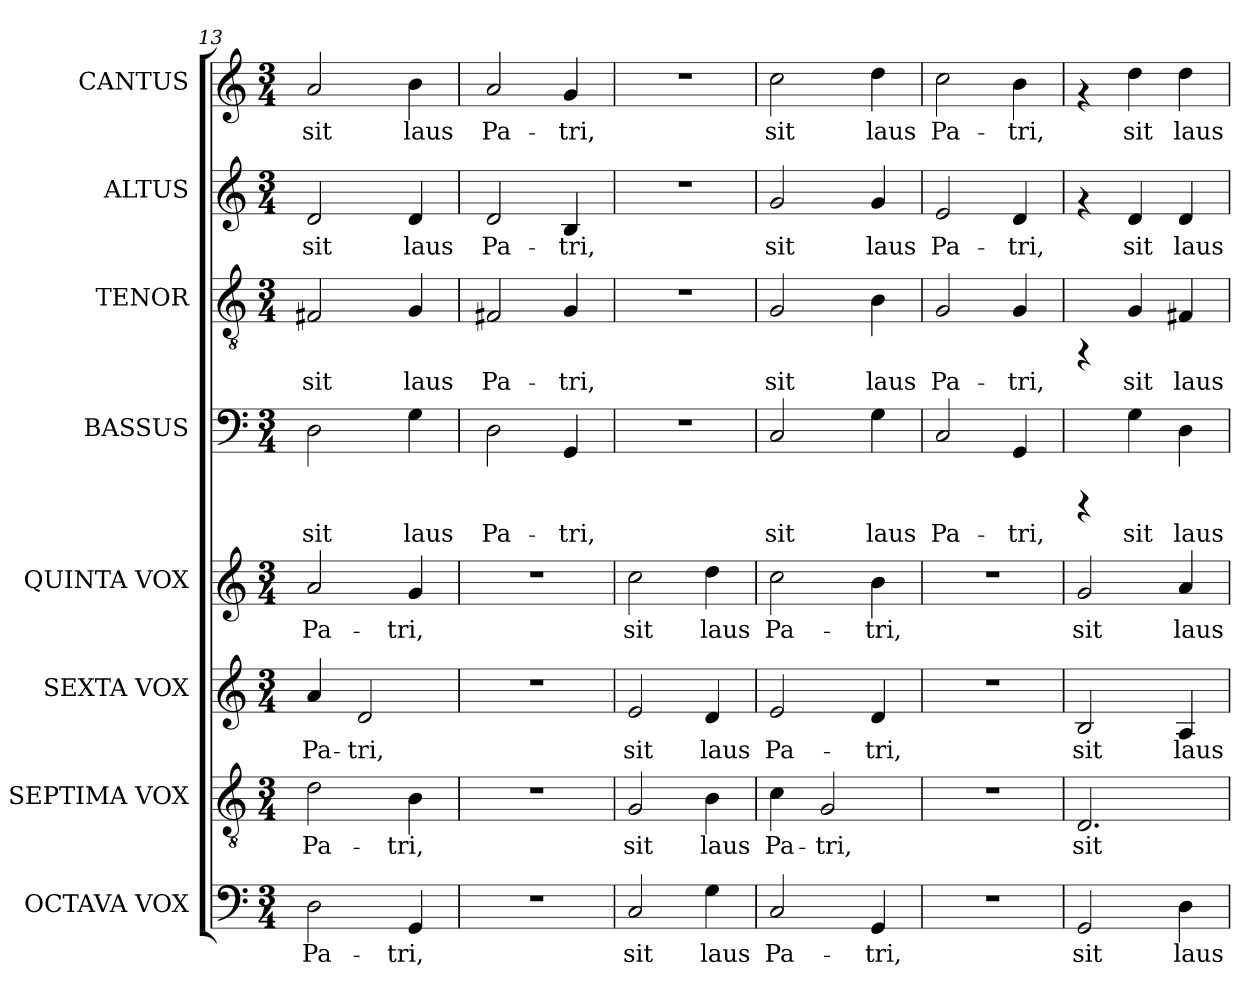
**kern	**text	**kern	**text	**kern	**text	**kern	**text	**kern	**text	**kern	**text	**kern	**text	**kern	**text
*part8	*part8	*part7	*part7	*part6	*part6	*part5	*part5	*part4	*part4	*part3	*part3	*part2	*part2	*part1	*part1
*staff8	*staff8	*staff7	*staff7	*staff6	*staff6	*staff5	*staff5	*staff4	*staff4	*staff3	*staff3	*staff2	*staff2	*staff1	*staff1
*I"OCTAVA VOX	*	*I"SEPTIMA VOX	*	*I"SEXTA VOX	*	*I"QUINTA VOX	*	*I"BASSUS	*	*I"TENOR	*	*I"ALTUS	*	*I"CANTUS	*
*clefF4	*	*clefGv2	*	*clefG2	*	*clefG2	*	*clefF4	*	*clefGv2	*	*clefG2	*	*clefG2	*
*k[]	*	*k[]	*	*k[]	*	*k[]	*	*k[]	*	*k[]	*	*k[]	*	*k[]	*
*C:	*	*C:	*	*C:	*	*C:	*	*C:	*	*C:	*	*C:	*	*C:	*
*M3/4	*	*M3/4	*	*M3/4	*	*M3/4	*	*M3/4	*	*M3/4	*	*M3/4	*	*M3/4	*
=13	=13	=13	=13	=13	=13	=13	=13	=13	=13	=13	=13	=13	=13	=13	=13
!	!LO:LY:b:cj	!	!LO:LY:b:cj	!	!LO:LY:b:rj	!	!LO:LY:b:cj	!	!LO:LY:b:cj	!	!LO:LY:b:cj	!	!LO:LY:b:cj	!	!LO:LY:b:cj
2D\	Pa-	2d\	Pa-	4a/	Pa-	2a/	Pa-	2D\	sit	2F#X/	sit	2d/	sit	2a/	sit
!	!	!	!	!	!LO:LY:b:rj	!	!	!	!	!	!	!	!	!	!
.	.	.	.	2d/	-tri,	.	.	.	.	.	.	.	.	.	.
!	!LO:LY:b:cj	!	!LO:LY:b:cj	!	!	!	!LO:LY:b:cj	!	!LO:LY:b:cj	!	!LO:LY:b:cj	!	!LO:LY:b:cj	!	!LO:LY:b:cj
4GG/	-tri,	4B\	-tri,	.	.	4g/	-tri,	4G\	laus	4G/	laus	4d/	laus	4b\	laus
=14	=14	=14	=14	=14	=14	=14	=14	=14	=14	=14	=14	=14	=14	=14	=14
!	!	!	!	!	!	!	!	!	!LO:LY:b:cj	!	!LO:LY:b:cj	!	!LO:LY:b:cj	!	!LO:LY:b:cj
2.r	.	2.r	.	2.r	.	2.r	.	2D\	Pa-	2F#X/	Pa-	2d/	Pa-	2a/	Pa-
!	!	!	!	!	!	!	!	!	!LO:LY:b:cj	!	!LO:LY:b:cj	!	!LO:LY:b:cj	!	!LO:LY:b:cj
.	.	.	.	.	.	.	.	4GG/	-tri,	4G/	-tri,	4B/	-tri,	4g/	-tri,
=15	=15	=15	=15	=15	=15	=15	=15	=15	=15	=15	=15	=15	=15	=15	=15
!	!LO:LY:b:cj	!	!LO:LY:b:cj	!	!LO:LY:b:rj	!	!LO:LY:b:cj	!	!	!	!	!	!	!	!
2C/	sit	2G/	sit	2e/	sit	2cc\	sit	2.r	.	2.r	.	2.r	.	2.r	.
!	!LO:LY:b:cj	!	!LO:LY:b:cj	!	!LO:LY:b:rj	!	!LO:LY:b:cj	!	!	!	!	!	!	!	!
4G\	laus	4B\	laus	4d/	laus	4dd\	laus	.	.	.	.	.	.	.	.
=16	=16	=16	=16	=16	=16	=16	=16	=16	=16	=16	=16	=16	=16	=16	=16
!	!LO:LY:b:cj	!	!LO:LY:b:cj	!	!LO:LY:b:rj	!	!LO:LY:b:cj	!	!LO:LY:b:cj	!	!LO:LY:b:cj	!	!LO:LY:b:cj	!	!LO:LY:b:cj
2C/	Pa-	4c\	Pa-	2e/	Pa-	2cc\	Pa-	2C/	sit	2G/	sit	2g/	sit	2cc\	sit
!	!	!	!LO:LY:b:cj	!	!	!	!	!	!	!	!	!	!	!	!
.	.	2G/	-tri,	.	.	.	.	.	.	.	.	.	.	.	.
!	!LO:LY:b:cj	!	!	!	!LO:LY:b:rj	!	!LO:LY:b:cj	!	!LO:LY:b:cj	!	!LO:LY:b:cj	!	!LO:LY:b:cj	!	!LO:LY:b:cj
4GG/	-tri,	.	.	4d/	-tri,	4b\	-tri,	4G\	laus	4B\	laus	4g/	laus	4dd\	laus
=17	=17	=17	=17	=17	=17	=17	=17	=17	=17	=17	=17	=17	=17	=17	=17
!	!	!	!	!	!	!	!	!	!LO:LY:b:cj	!	!LO:LY:b:cj	!	!LO:LY:b:cj	!	!LO:LY:b:cj
2.r	.	2.r	.	2.r	.	2.r	.	2C/	Pa-	2G/	Pa-	2e/	Pa-	2cc\	Pa-
!	!	!	!	!	!	!	!	!	!LO:LY:b:cj	!	!LO:LY:b:cj	!	!LO:LY:b:cj	!	!LO:LY:b:cj
.	.	.	.	.	.	.	.	4GG/	-tri,	4G/	-tri,	4d/	-tri,	4b\	-tri,
=18	=18	=18	=18	=18	=18	=18	=18	=18	=18	=18	=18	=18	=18	=18	=18
!	!LO:LY:b:cj	!	!LO:LY:b:cj	!	!LO:LY:b:rj	!	!LO:LY:b:cj	!	!	!	!	!	!	!	!
2GG/	sit	2.D/	sit	2B/	sit	2g/	sit	4rCCC	.	4rFF	.	4rf	.	4rf	.
!	!	!	!	!	!	!	!	!	!LO:LY:b:cj	!	!LO:LY:b:cj	!	!LO:LY:b:cj	!	!LO:LY:b:cj
.	.	.	.	.	.	.	.	4G\	sit	4G/	sit	4d/	sit	4dd\	sit
!	!LO:LY:b:cj	!	!	!	!LO:LY:b:rj	!	!LO:LY:b:cj	!	!LO:LY:b:cj	!	!LO:LY:b:cj	!	!LO:LY:b:cj	!	!LO:LY:b:cj
4D\	laus	.	.	4A/	laus	4a/	laus	4D\	laus	4F#X/	laus	4d/	laus	4dd\	laus
=	=	=	=	=	=	=	=	=	=	=	=	=	=	=	=
*-	*-	*-	*-	*-	*-	*-	*-	*-	*-	*-	*-	*-	*-	*-	*-
